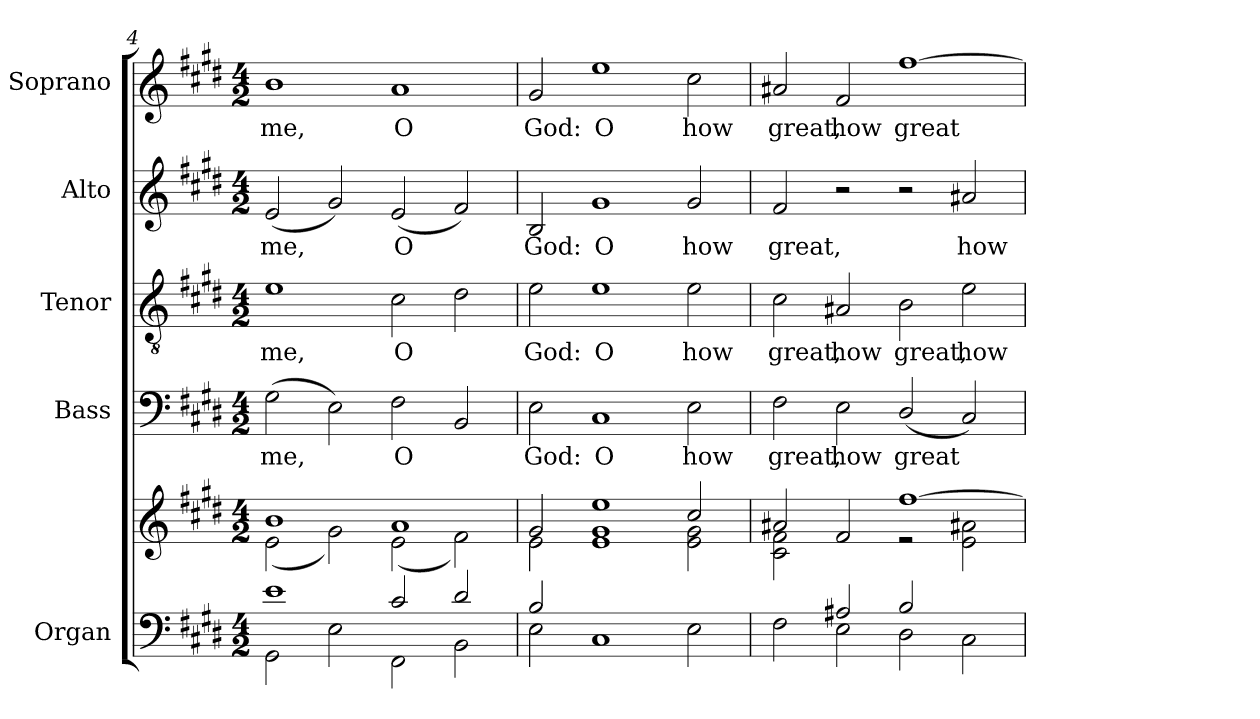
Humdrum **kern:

**kern	**kern	**kern	**text	**kern	**text	**kern	**text	**kern	**text
*part5	*part5	*part4	*part4	*part3	*part3	*part2	*part2	*part1	*part1
*staff6	*staff5	*staff4	*staff4	*staff3	*staff3	*staff2	*staff2	*staff1	*staff1
*I"Organ	*	*I"Bass	*	*I"Tenor	*	*I"Alto	*	*I"Soprano	*
*I'Org.	*	*I'B.	*	*I'T.	*	*I'A.	*	*I'S.	*
*clefF4	*clefG2	*clefF4	*	*clefGv2	*	*clefG2	*	*clefG2	*
*	*	*	*	*ITrd7c12	*	*	*	*	*
*k[f#c#g#d#]	*k[f#c#g#d#]	*k[f#c#g#d#]	*	*k[f#c#g#d#]	*	*k[f#c#g#d#]	*	*k[f#c#g#d#]	*
*E:	*E:	*E:	*	*E:	*	*E:	*	*E:	*
*M4/2	*M4/2	*M4/2	*	*M4/2	*	*M4/2	*	*M4/2	*
=4	=4	=4	=4	=4	=4	=4	=4	=4	=4
*^	*^	*	*	*	*	*	*	*	*
!	!	!	!	!	!LO:LY:b:color=#000000	!	!	!	!	!	!
!	!	!	!	!	!	!	!LO:LY:b:color=#000000	!	!	!	!
!	!	!	!	!	!	!	!	!	!LO:LY:b:color=#000000	!	!
!	!	!	!	!	!	!	!	!	!	!	!LO:LY:b:color=#000000
1ei	2GG#i\	1bi	(2ei\	(2G#i\	me,	1Ei	me,	(2ei/	me,	1bi	me,
.	2Ei\	.	2g#i\)	2Ei\)	.	.	.	2g#i/)	.	.	.
!	!	!	!	!	!LO:LY:b:color=#000000	!	!	!	!	!	!
!	!	!	!	!	!	!	!LO:LY:b:color=#000000	!	!	!	!
!	!	!	!	!	!	!	!	!	!LO:LY:b:color=#000000	!	!
!	!	!	!	!	!	!	!	!	!	!	!LO:LY:b:color=#000000
2c#i/	2FF#i\	1ai	(2ei\	2F#i\	O	2C#i\	O	(2ei/	O	1ai	O
2d#i/	2BBi\	.	2f#i\)	2BBi/	.	2D#i\	.	2f#i/)	.	.	.
!!LO:LB:g=z
=5	=5	=5	=5	=5	=5	=5	=5	=5	=5	=5	=5
!	!	!	!	!	!LO:LY:b:color=#000000	!	!	!	!	!	!
!	!	!	!	!	!	!	!LO:LY:b:color=#000000	!	!	!	!
!	!	!	!	!	!	!	!	!	!LO:LY:b:color=#000000	!	!
!	!	!	!	!	!	!	!	!	!	!	!LO:LY:b:color=#000000
2Bi/	2Ei\	2g#i/	2ei\	2Ei\	God:	2Ei\	God:	2Bi/	God:	2g#i/	God:
!	!	!	!	!	!LO:LY:b:color=#000000	!	!	!	!	!	!
!	!	!	!	!	!	!	!LO:LY:b:color=#000000	!	!	!	!
!	!	!	!	!	!	!	!	!	!LO:LY:b:color=#000000	!	!
!	!	!	!	!	!	!	!	!	!	!	!LO:LY:b:color=#000000
1C#i	1.ryy	1ei 1g#i 1eei	1ryy	1C#i	O	1Ei	O	1g#i	O	1eei	O
!	!	!	!	!	!LO:LY:b:color=#000000	!	!	!	!	!	!
!	!	!	!	!	!	!	!LO:LY:b:color=#000000	!	!	!	!
!	!	!	!	!	!	!	!	!	!LO:LY:b:color=#000000	!	!
!	!	!	!	!	!	!	!	!	!	!	!LO:LY:b:color=#000000
2Ei\	.	2cc#i/	2ei\ 2g#i	2Ei\	how	2Ei\	how	2g#i/	how	2cc#i\	how
=6	=6	=6	=6	=6	=6	=6	=6	=6	=6	=6	=6
!	!	!	!	!	!LO:LY:b:color=#000000	!	!	!	!	!	!
!	!	!	!	!	!	!	!LO:LY:b:color=#000000	!	!	!	!
!	!	!	!	!	!	!	!	!	!LO:LY:b:color=#000000	!	!
!	!	!	!	!	!	!	!	!	!	!	!LO:LY:b:color=#000000
2ryy	2F#i\	2a#Xi/	2c#i\ 2f#i	2F#i\	great,	2C#i\	great,	2f#i/	great,	2a#Xi/	great,
!	!	!	!	!	!LO:LY:b:color=#000000	!	!	!	!	!	!
!	!	!	!	!	!	!	!LO:LY:b:color=#000000	!	!	!	!
!	!	!	!	!	!	!	!	!	!	!	!LO:LY:b:color=#000000
2A#Xi/	2Ei\	2f#i/	2ryy	2Ei\	how	2AA#Xi/	how	2r	.	2f#i/	how
!	!	!	!	!	!LO:LY:b:color=#000000	!	!	!	!	!	!
!	!	!	!	!	!	!	!LO:LY:b:color=#000000	!	!	!	!
!	!	!	!	!	!	!	!	!	!	!	!LO:LY:b:color=#000000
2Bi/	2D#i\	[1ff#i	2r	(2D#i/	great	2BBi\	great,	2r	.	[1ff#i	great
!	!	!	!	!	!	!	!LO:LY:b:color=#000000	!	!	!	!
!	!	!	!	!	!	!	!	!	!LO:LY:b:color=#000000	!	!
2ryy	2C#i\	.	2ei\ 2a#Xi	2C#i/)	.	2Ei\	how	2a#Xi/	how	.	.
*v	*v	*	*	*	*	*	*	*	*	*	*
*	*v	*v	*	*	*	*	*	*	*	*
=	=	=	=	=	=	=	=	=	=
*-	*-	*-	*-	*-	*-	*-	*-	*-	*-
